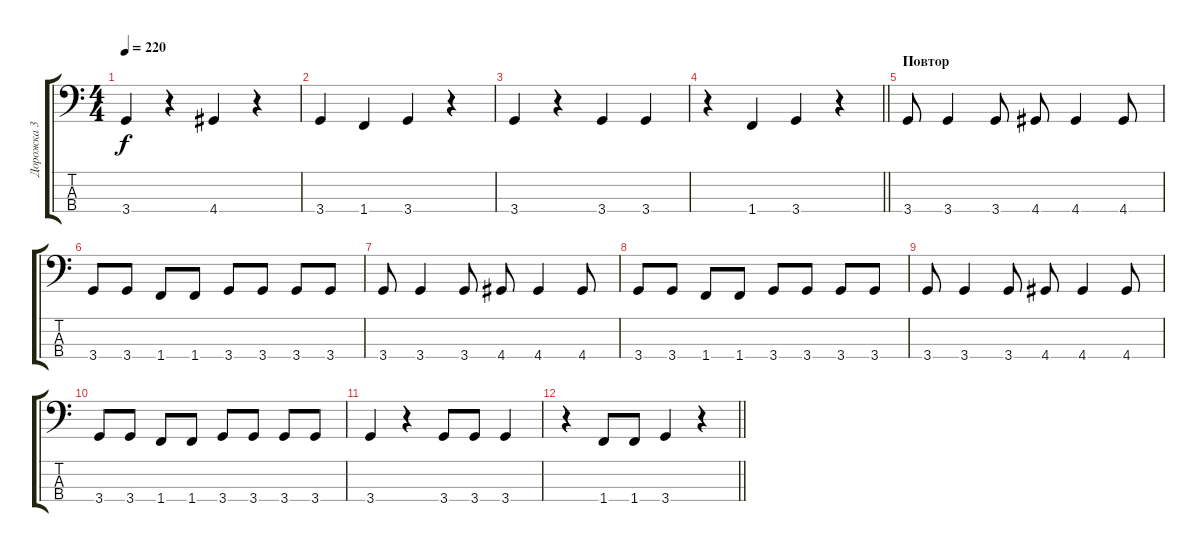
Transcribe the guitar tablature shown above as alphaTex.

\track ("Дорожка 3" "Дорожка 3") {instrument electricbasspick}
\staff {score tabs}
\tuning (G2 D2 A1 E1) {hide}
\ts (4 4)
\tempo 220
\clef f4
\ks c
3.4.4{dy f} r.4 4.4.4 r.4 |
3.4.4 1.4.4 3.4.4 r.4 |
3.4.4 r.4 3.4.4 3.4.4 |
\barLineRight lightlight
r.4 1.4.4 3.4.4 r.4 |
\section ("" "Повтор")
3.4.8 3.4.4 3.4.8 4.4.8 4.4.4 4.4.8 |
3.4.8 3.4.8 1.4.8 1.4.8 3.4.8 3.4.8 3.4.8 3.4.8 |
3.4.8 3.4.4 3.4.8 4.4.8 4.4.4 4.4.8 |
3.4.8 3.4.8 1.4.8 1.4.8 3.4.8 3.4.8 3.4.8 3.4.8 |
3.4.8 3.4.4 3.4.8 4.4.8 4.4.4 4.4.8 |
3.4.8 3.4.8 1.4.8 1.4.8 3.4.8 3.4.8 3.4.8 3.4.8 |
3.4.4 r.4 3.4.8 3.4.8 3.4.4 |
\barLineRight lightlight
r.4 1.4.8 1.4.8 3.4.4 r.4
